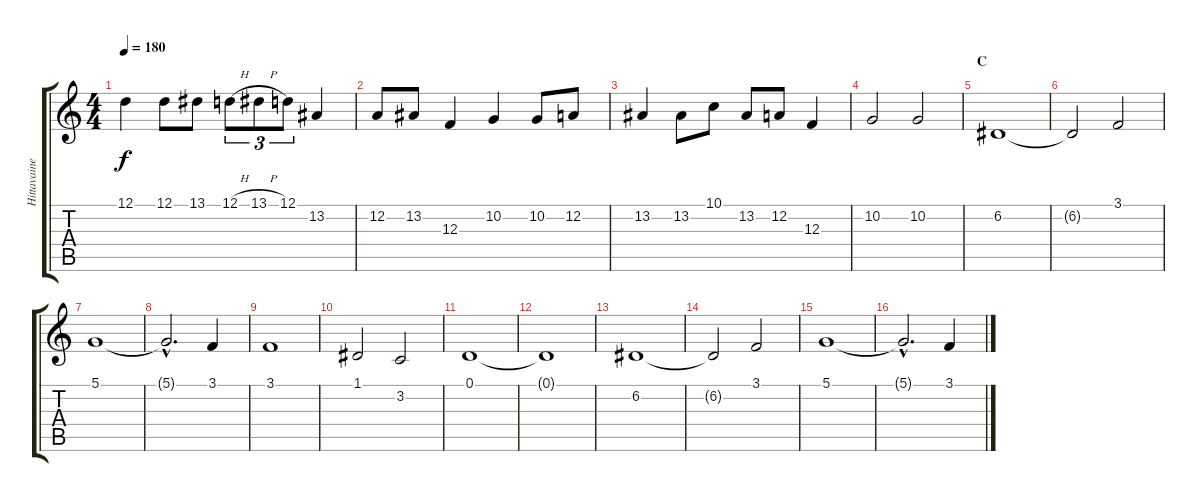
\track ("Hittavainen" "Hittavaine") {instrument violin}
\staff {score tabs}
\tuning (D4 A3 F3 C3 G2 D2) {hide}
\ts (4 4)
\tempo 180
\clef g2
\ks c
12.1.4{dy f} 12.1.8 13.1.8 12.1{h}.8{tu (3 2)} 13.1{h}.8{tu (3 2)} 12.1.8{tu (3 2)} 13.2.4 |
12.2.8 13.2.8 12.3.4 10.2.4 10.2.8 12.2.8 |
13.2.4 13.2.8 10.1.8 13.2.8 12.2.8 12.3.4 |
10.2.2 10.2.2 |
\section ("" "C")
6.2.1{volume 8} |
6.2{t}.2 3.1.2 |
5.1.1 |
5.1{hac t}.2{d} 3.1.4 |
3.1.1 |
1.1.2 3.2.2 |
0.1.1 |
0.1{t}.1 |
6.2.1 |
6.2{t}.2 3.1.2 |
5.1.1 |
5.1{hac t}.2{d} 3.1.4
